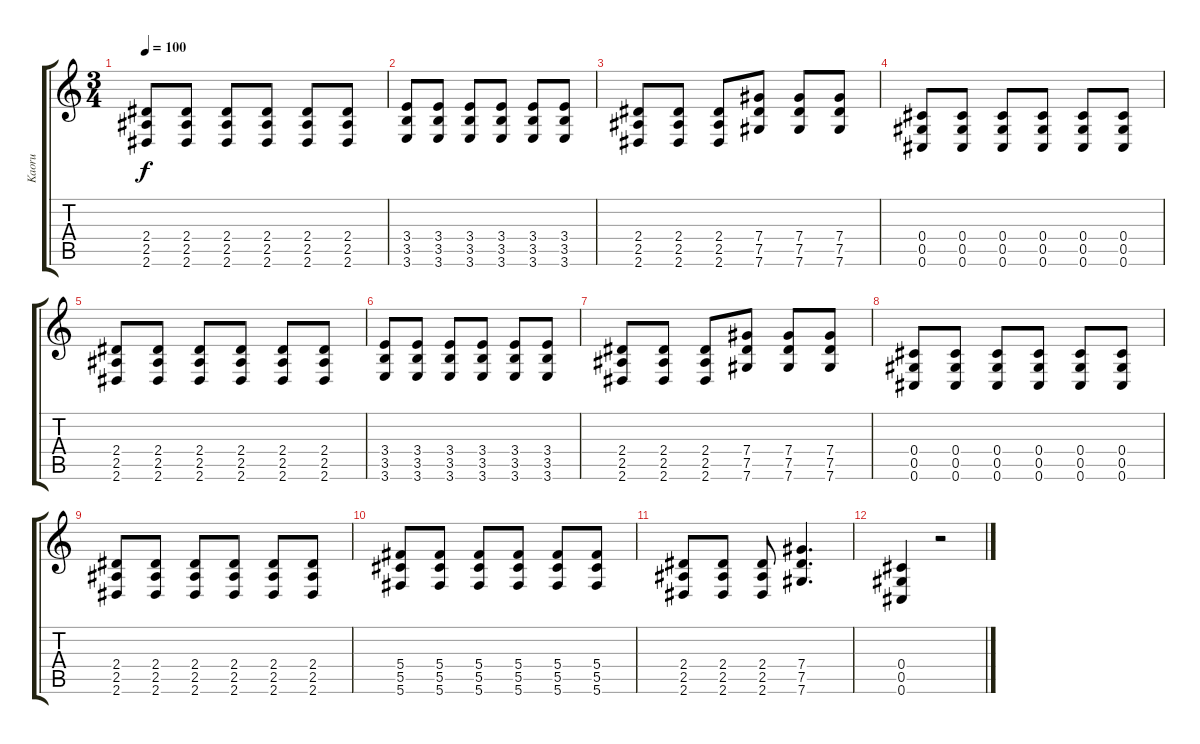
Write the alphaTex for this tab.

\track ("Kaoru" "Kaoru") {instrument electricguitarclean}
\staff {score tabs}
\tuning (Eb4 Bb3 Gb3 Db3 Ab2 Db2) {hide}
\ts (3 4)
\tempo 100
\clef g2
\ks c
(2.4 2.5 2.6).8{dy f} (2.4 2.5 2.6).8 (2.4 2.5 2.6).8 (2.4 2.5 2.6).8 (2.4 2.5 2.6).8 (2.4 2.5 2.6).8 |
(3.4 3.5 3.6).8 (3.4 3.5 3.6).8 (3.4 3.5 3.6).8 (3.4 3.5 3.6).8 (3.4 3.5 3.6).8 (3.4 3.5 3.6).8 |
(2.4 2.5 2.6).8 (2.4 2.5 2.6).8 (2.4 2.5 2.6).8 (7.4 7.5 7.6).8 (7.4 7.5 7.6).8 (7.4 7.5 7.6).8 |
(0.4 0.5 0.6).8 (0.4 0.5 0.6).8 (0.4 0.5 0.6).8 (0.4 0.5 0.6).8 (0.4 0.5 0.6).8 (0.4 0.5 0.6).8 |
(2.4 2.5 2.6).8 (2.4 2.5 2.6).8 (2.4 2.5 2.6).8 (2.4 2.5 2.6).8 (2.4 2.5 2.6).8 (2.4 2.5 2.6).8 |
(3.4 3.5 3.6).8 (3.4 3.5 3.6).8 (3.4 3.5 3.6).8 (3.4 3.5 3.6).8 (3.4 3.5 3.6).8 (3.4 3.5 3.6).8 |
(2.4 2.5 2.6).8 (2.4 2.5 2.6).8 (2.4 2.5 2.6).8 (7.4 7.5 7.6).8 (7.4 7.5 7.6).8 (7.4 7.5 7.6).8 |
(0.4 0.5 0.6).8 (0.4 0.5 0.6).8 (0.4 0.5 0.6).8 (0.4 0.5 0.6).8 (0.4 0.5 0.6).8 (0.4 0.5 0.6).8 |
(2.4 2.5 2.6).8 (2.4 2.5 2.6).8 (2.4 2.5 2.6).8 (2.4 2.5 2.6).8 (2.4 2.5 2.6).8 (2.4 2.5 2.6).8 |
(5.4 5.5 5.6).8 (5.4 5.5 5.6).8 (5.4 5.5 5.6).8 (5.4 5.5 5.6).8 (5.4 5.5 5.6).8 (5.4 5.5 5.6).8 |
(2.4 2.5 2.6).8 (2.4 2.5 2.6).8 (2.4 2.5 2.6).8 (7.4 7.5 7.6).4{d} |
(0.4 0.5 0.6).4 r.2
